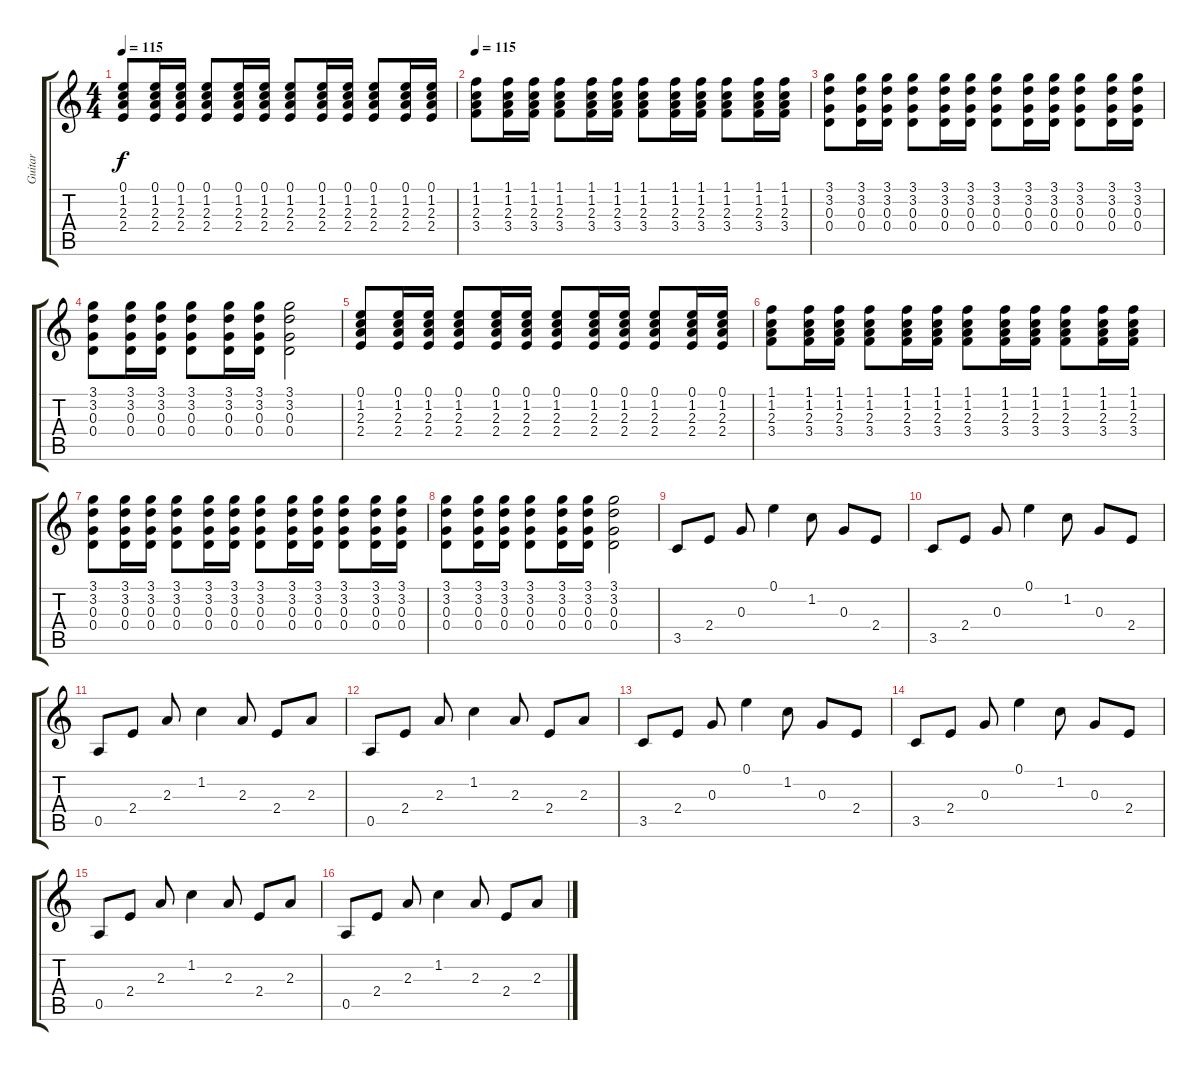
\track ("Guitar" "Guitar") {instrument electricguitarjazz}
\staff {score tabs}
\tuning (E4 B3 G3 D3 A2 E2) {hide}
\ts (4 4)
\tempo 115
\clef g2
\ks c
(0.1 1.2 2.3 2.4).8{dy f instrument electricguitarjazz} (0.1 1.2 2.3 2.4).16 (0.1 1.2 2.3 2.4).16 (0.1 1.2 2.3 2.4).8 (0.1 1.2 2.3 2.4).16 (0.1 1.2 2.3 2.4).16 (0.1 1.2 2.3 2.4).8 (0.1 1.2 2.3 2.4).16 (0.1 1.2 2.3 2.4).16 (0.1 1.2 2.3 2.4).8 (0.1 1.2 2.3 2.4).16 (0.1 1.2 2.3 2.4).16 |
\tempo 115
(1.1 1.2 2.3 3.4).8 (1.1 1.2 2.3 3.4).16 (1.1 1.2 2.3 3.4).16 (1.1 1.2 2.3 3.4).8 (1.1 1.2 2.3 3.4).16 (1.1 1.2 2.3 3.4).16 (1.1 1.2 2.3 3.4).8 (1.1 1.2 2.3 3.4).16 (1.1 1.2 2.3 3.4).16 (1.1 1.2 2.3 3.4).8 (1.1 1.2 2.3 3.4).16 (1.1 1.2 2.3 3.4).16 |
(3.1 3.2 0.3 0.4).8 (3.1 3.2 0.3 0.4).16 (3.1 3.2 0.3 0.4).16 (3.1 3.2 0.3 0.4).8 (3.1 3.2 0.3 0.4).16 (3.1 3.2 0.3 0.4).16 (3.1 3.2 0.3 0.4).8 (3.1 3.2 0.3 0.4).16 (3.1 3.2 0.3 0.4).16 (3.1 3.2 0.3 0.4).8 (3.1 3.2 0.3 0.4).16 (3.1 3.2 0.3 0.4).16 |
(3.1 3.2 0.3 0.4).8 (3.1 3.2 0.3 0.4).16 (3.1 3.2 0.3 0.4).16 (3.1 3.2 0.3 0.4).8 (3.1 3.2 0.3 0.4).16 (3.1 3.2 0.3 0.4).16 (3.1 3.2 0.3 0.4).2 |
(0.1 1.2 2.3 2.4).8 (0.1 1.2 2.3 2.4).16 (0.1 1.2 2.3 2.4).16 (0.1 1.2 2.3 2.4).8 (0.1 1.2 2.3 2.4).16 (0.1 1.2 2.3 2.4).16 (0.1 1.2 2.3 2.4).8 (0.1 1.2 2.3 2.4).16 (0.1 1.2 2.3 2.4).16 (0.1 1.2 2.3 2.4).8 (0.1 1.2 2.3 2.4).16 (0.1 1.2 2.3 2.4).16 |
(1.1 1.2 2.3 3.4).8 (1.1 1.2 2.3 3.4).16 (1.1 1.2 2.3 3.4).16 (1.1 1.2 2.3 3.4).8 (1.1 1.2 2.3 3.4).16 (1.1 1.2 2.3 3.4).16 (1.1 1.2 2.3 3.4).8 (1.1 1.2 2.3 3.4).16 (1.1 1.2 2.3 3.4).16 (1.1 1.2 2.3 3.4).8 (1.1 1.2 2.3 3.4).16 (1.1 1.2 2.3 3.4).16 |
(3.1 3.2 0.3 0.4).8 (3.1 3.2 0.3 0.4).16 (3.1 3.2 0.3 0.4).16 (3.1 3.2 0.3 0.4).8 (3.1 3.2 0.3 0.4).16 (3.1 3.2 0.3 0.4).16 (3.1 3.2 0.3 0.4).8 (3.1 3.2 0.3 0.4).16 (3.1 3.2 0.3 0.4).16 (3.1 3.2 0.3 0.4).8 (3.1 3.2 0.3 0.4).16 (3.1 3.2 0.3 0.4).16 |
(3.1 3.2 0.3 0.4).8 (3.1 3.2 0.3 0.4).16 (3.1 3.2 0.3 0.4).16 (3.1 3.2 0.3 0.4).8 (3.1 3.2 0.3 0.4).16 (3.1 3.2 0.3 0.4).16 (3.1 3.2 0.3 0.4).2 |
3.5.8 2.4.8 0.3.8 0.1.4 1.2.8 0.3.8 2.4.8 |
3.5.8 2.4.8 0.3.8 0.1.4 1.2.8 0.3.8 2.4.8 |
0.5.8 2.4.8 2.3.8 1.2.4 2.3.8 2.4.8 2.3.8 |
0.5.8 2.4.8 2.3.8 1.2.4 2.3.8 2.4.8 2.3.8 |
3.5.8 2.4.8 0.3.8 0.1.4 1.2.8 0.3.8 2.4.8 |
3.5.8 2.4.8 0.3.8 0.1.4 1.2.8 0.3.8 2.4.8 |
0.5.8 2.4.8 2.3.8 1.2.4 2.3.8 2.4.8 2.3.8 |
0.5.8 2.4.8 2.3.8 1.2.4 2.3.8 2.4.8 2.3.8
